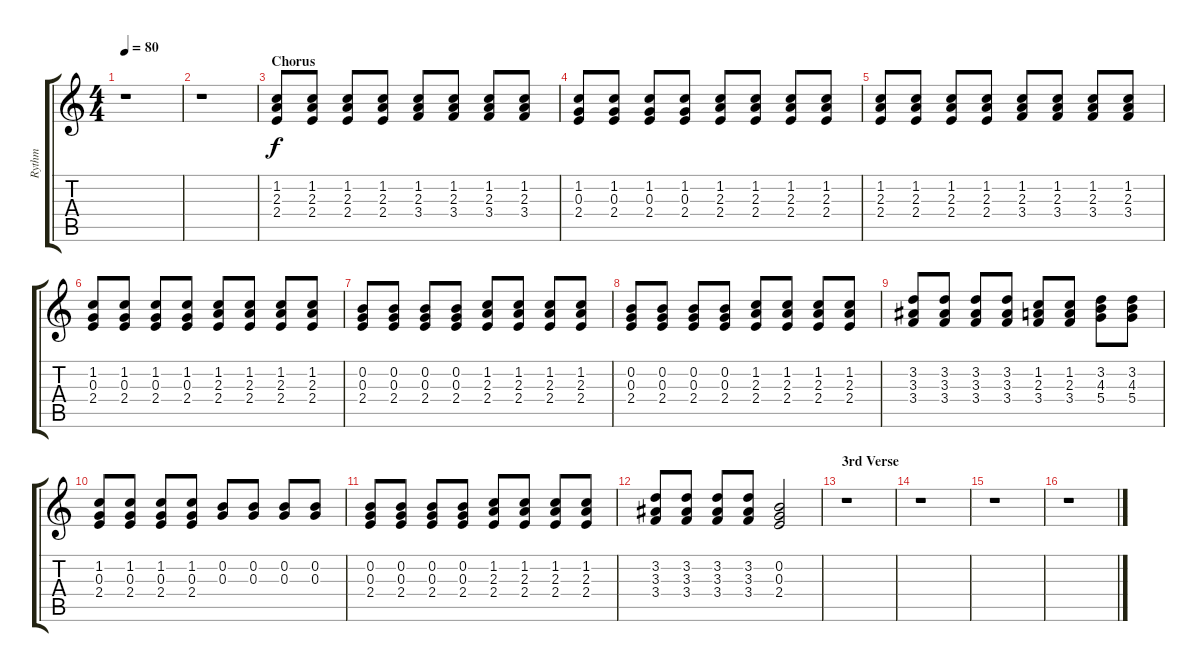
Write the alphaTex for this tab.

\track ("Rythm" "Rythm") {instrument electricguitarjazz}
\staff {score tabs}
\tuning (E4 B3 G3 D3 A2 E2) {hide}
\ts (4 4)
\tempo 80
\clef g2
\ks c
r.1{dy f} |
r.1 |
\section ("" "Chorus")
(1.2 2.3 2.4).8 (1.2 2.3 2.4).8 (1.2 2.3 2.4).8 (1.2 2.3 2.4).8 (1.2 2.3 3.4).8 (1.2 2.3 3.4).8 (1.2 2.3 3.4).8 (1.2 2.3 3.4).8 |
(1.2 0.3 2.4).8 (1.2 0.3 2.4).8 (1.2 0.3 2.4).8 (1.2 0.3 2.4).8 (1.2 2.3 2.4).8 (1.2 2.3 2.4).8 (1.2 2.3 2.4).8 (1.2 2.3 2.4).8 |
(1.2 2.3 2.4).8 (1.2 2.3 2.4).8 (1.2 2.3 2.4).8 (1.2 2.3 2.4).8 (1.2 2.3 3.4).8 (1.2 2.3 3.4).8 (1.2 2.3 3.4).8 (1.2 2.3 3.4).8 |
(1.2 0.3 2.4).8 (1.2 0.3 2.4).8 (1.2 0.3 2.4).8 (1.2 0.3 2.4).8 (1.2 2.3 2.4).8 (1.2 2.3 2.4).8 (1.2 2.3 2.4).8 (1.2 2.3 2.4).8 |
(0.2 0.3 2.4).8 (0.2 0.3 2.4).8 (0.2 0.3 2.4).8 (0.2 0.3 2.4).8 (1.2 2.3 2.4).8 (1.2 2.3 2.4).8 (1.2 2.3 2.4).8 (1.2 2.3 2.4).8 |
(0.2 0.3 2.4).8 (0.2 0.3 2.4).8 (0.2 0.3 2.4).8 (0.2 0.3 2.4).8 (1.2 2.3 2.4).8 (1.2 2.3 2.4).8 (1.2 2.3 2.4).8 (1.2 2.3 2.4).8 |
(3.2 3.3 3.4).8 (3.2 3.3 3.4).8 (3.2 3.3 3.4).8 (3.2 3.3 3.4).8 (1.2 2.3 3.4).8 (1.2 2.3 3.4).8 (3.2 4.3 5.4).8 (3.2 4.3 5.4).8 |
(1.2 0.3 2.4).8 (1.2 0.3 2.4).8 (1.2 0.3 2.4).8 (1.2 0.3 2.4).8 (0.2 0.3).8 (0.2 0.3).8 (0.2 0.3).8 (0.2 0.3).8 |
(0.2 0.3 2.4).8 (0.2 0.3 2.4).8 (0.2 0.3 2.4).8 (0.2 0.3 2.4).8 (1.2 2.3 2.4).8 (1.2 2.3 2.4).8 (1.2 2.3 2.4).8 (1.2 2.3 2.4).8 |
(3.2 3.3 3.4).8 (3.2 3.3 3.4).8 (3.2 3.3 3.4).8 (3.2 3.3 3.4).8 (0.2 0.3 2.4).2 |
\section ("" "3rd Verse")
r.1 |
r.1 |
r.1 |
r.1
